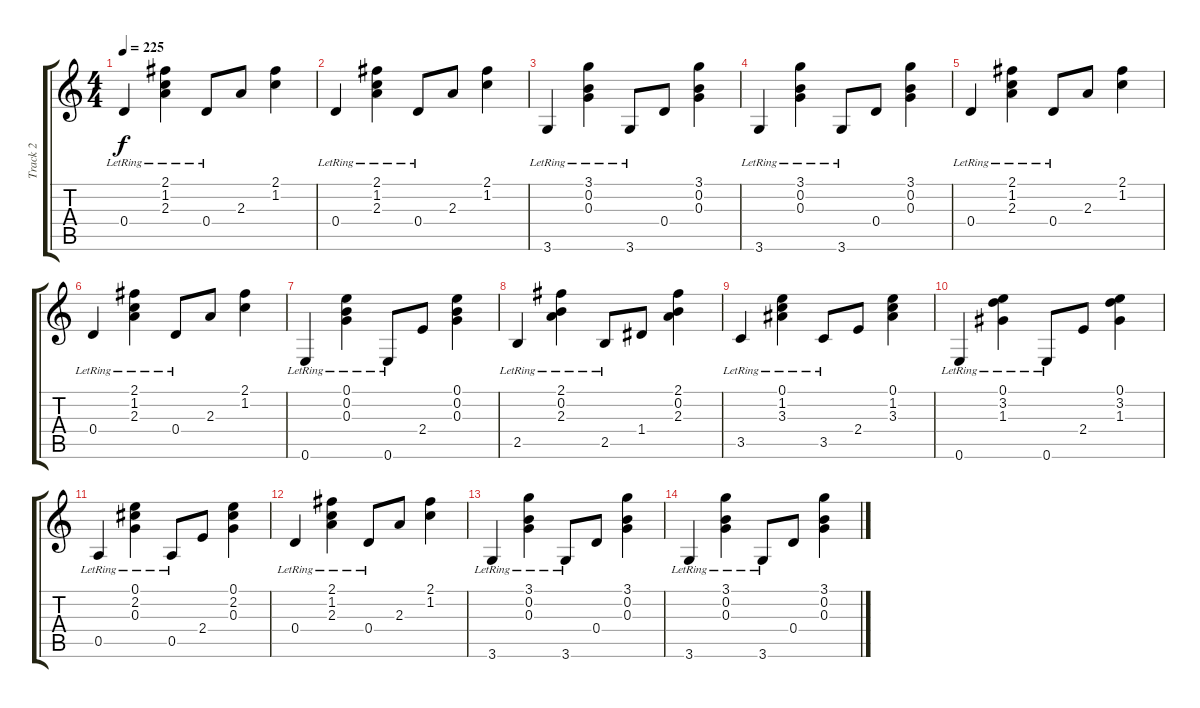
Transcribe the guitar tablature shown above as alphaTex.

\track ("Track 2" "Track 2") {instrument acousticguitarnylon}
\staff {score tabs}
\tuning (E4 B3 G3 D3 A2 E2) {hide}
\ts (4 4)
\tempo 225
\clef g2
\ks c
0.4{lr}.4{dy f} (2.1{lr} 1.2{lr} 2.3{lr}).4 0.4{lr}.8 2.3.8 (2.1 1.2).4 |
0.4{lr}.4 (2.1{lr} 1.2{lr} 2.3{lr}).4 0.4{lr}.8 2.3.8 (2.1 1.2).4 |
3.6{lr}.4 (3.1{lr} 0.2{lr} 0.3{lr}).4 3.6{lr}.8 0.4.8 (3.1 0.2 0.3).4 |
3.6{lr}.4 (3.1{lr} 0.2{lr} 0.3{lr}).4 3.6{lr}.8 0.4.8 (3.1 0.2 0.3).4 |
0.4{lr}.4 (2.1{lr} 1.2{lr} 2.3{lr}).4 0.4{lr}.8 2.3.8 (2.1 1.2).4 |
0.4{lr}.4 (2.1{lr} 1.2{lr} 2.3{lr}).4 0.4{lr}.8 2.3.8 (2.1 1.2).4 |
0.6{lr}.4 (0.1{lr} 0.2{lr} 0.3{lr}).4 0.6{lr}.8 2.4.8 (0.1 0.2 0.3).4 |
2.5{lr}.4 (2.1{lr} 0.2{lr} 2.3{lr}).4 2.5{lr}.8 1.4.8 (2.1 0.2 2.3).4 |
3.5{lr}.4 (0.1{lr} 1.2{lr} 3.3{lr}).4 3.5{lr}.8 2.4.8 (0.1 1.2 3.3).4 |
0.6{lr}.4 (0.1{lr} 3.2{lr} 1.3{lr}).4 0.6{lr}.8 2.4.8 (0.1 3.2 1.3).4 |
0.5{lr}.4 (0.1{lr} 2.2{lr} 0.3{lr}).4 0.5{lr}.8 2.4.8 (0.1 2.2 0.3).4 |
0.4{lr}.4 (2.1{lr} 1.2{lr} 2.3{lr}).4 0.4{lr}.8 2.3.8 (2.1 1.2).4 |
3.6{lr}.4 (3.1{lr} 0.2{lr} 0.3{lr}).4 3.6{lr}.8 0.4.8 (3.1 0.2 0.3).4 |
3.6{lr}.4 (3.1{lr} 0.2{lr} 0.3{lr}).4 3.6{lr}.8 0.4.8 (3.1 0.2 0.3).4
